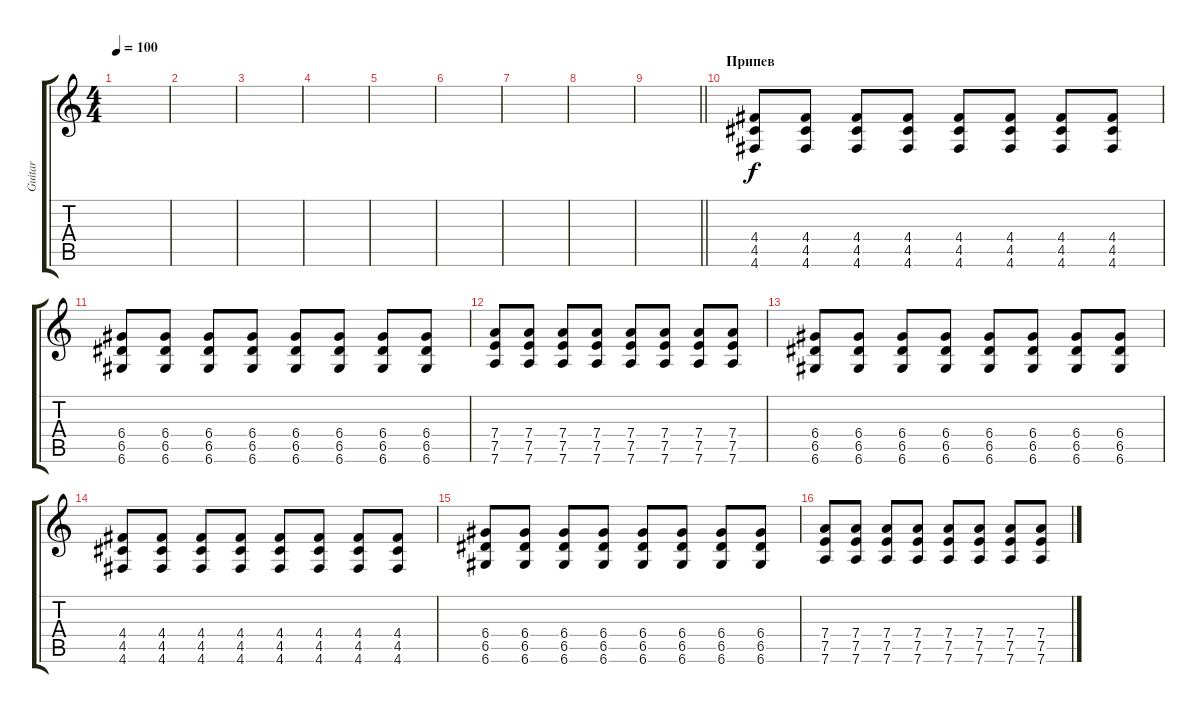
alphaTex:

\track ("Guitar" "Guitar") {instrument distortionguitar}
\staff {score tabs}
\tuning (E4 B3 G3 D3 A2 D2) {hide}
\ts (4 4)
\tempo 100
\clef g2
\ks aminor
|
|
|
|
|
|
|
|
\barLineRight lightlight
|
\section ("" "Припев")
(4.4 4.5 4.6).8 (4.4 4.5 4.6).8 (4.4 4.5 4.6).8 (4.4 4.5 4.6).8 (4.4 4.5 4.6).8 (4.4 4.5 4.6).8 (4.4 4.5 4.6).8 (4.4 4.5 4.6).8 |
(6.4 6.5 6.6).8 (6.4 6.5 6.6).8 (6.4 6.5 6.6).8 (6.4 6.5 6.6).8 (6.4 6.5 6.6).8 (6.4 6.5 6.6).8 (6.4 6.5 6.6).8 (6.4 6.5 6.6).8 |
(7.4 7.5 7.6).8 (7.4 7.5 7.6).8 (7.4 7.5 7.6).8 (7.4 7.5 7.6).8 (7.4 7.5 7.6).8 (7.4 7.5 7.6).8 (7.4 7.5 7.6).8 (7.4 7.5 7.6).8 |
(6.4 6.5 6.6).8 (6.4 6.5 6.6).8 (6.4 6.5 6.6).8 (6.4 6.5 6.6).8 (6.4 6.5 6.6).8 (6.4 6.5 6.6).8 (6.4 6.5 6.6).8 (6.4 6.5 6.6).8 |
(4.4 4.5 4.6).8 (4.4 4.5 4.6).8 (4.4 4.5 4.6).8 (4.4 4.5 4.6).8 (4.4 4.5 4.6).8 (4.4 4.5 4.6).8 (4.4 4.5 4.6).8 (4.4 4.5 4.6).8 |
(6.4 6.5 6.6).8 (6.4 6.5 6.6).8 (6.4 6.5 6.6).8 (6.4 6.5 6.6).8 (6.4 6.5 6.6).8 (6.4 6.5 6.6).8 (6.4 6.5 6.6).8 (6.4 6.5 6.6).8 |
(7.4 7.5 7.6).8 (7.4 7.5 7.6).8 (7.4 7.5 7.6).8 (7.4 7.5 7.6).8 (7.4 7.5 7.6).8 (7.4 7.5 7.6).8 (7.4 7.5 7.6).8 (7.4 7.5 7.6).8
